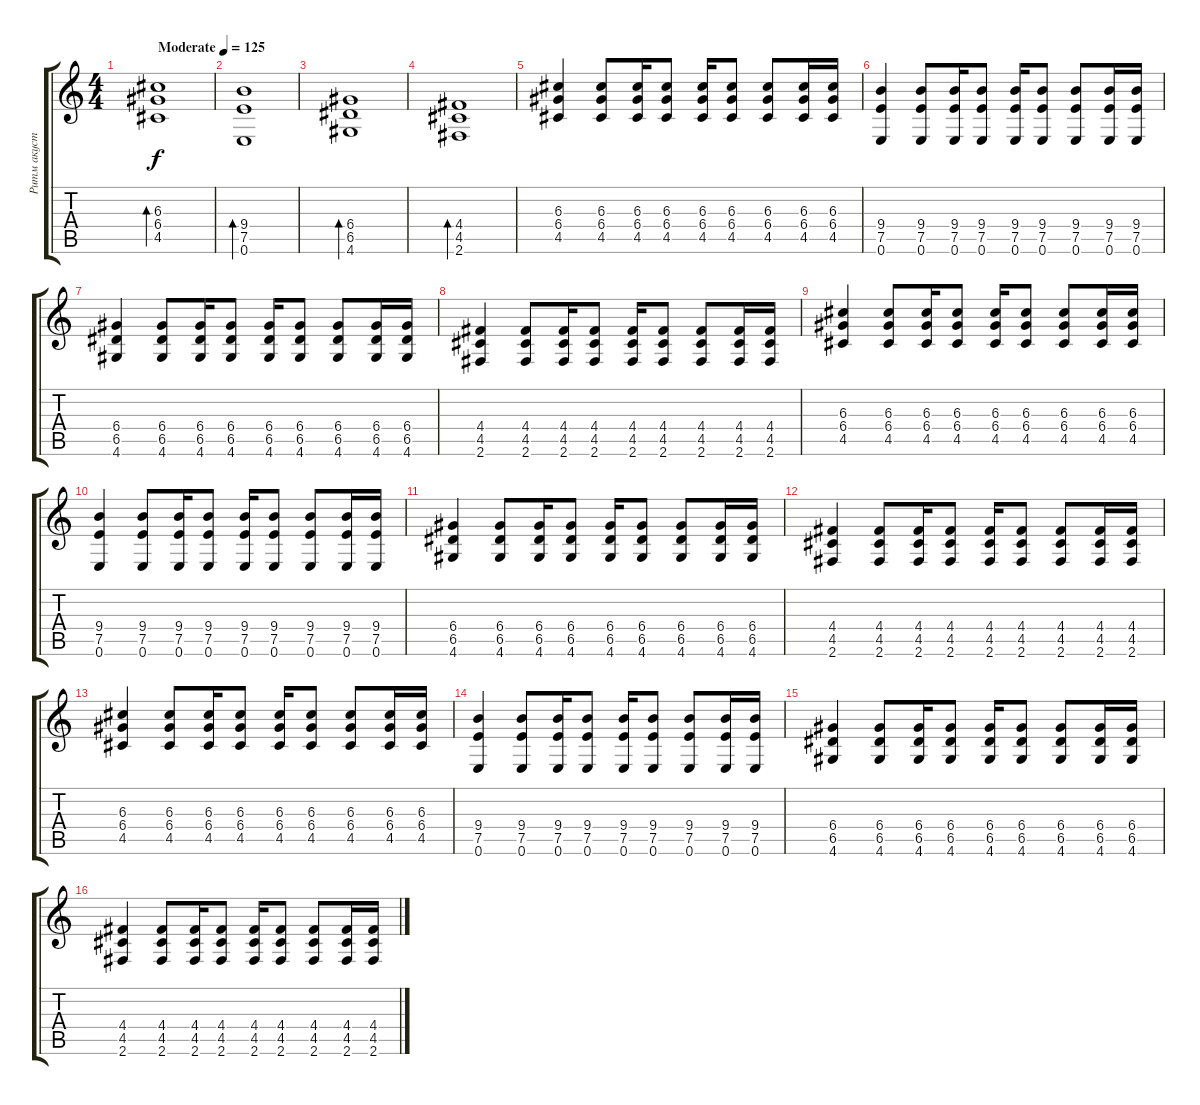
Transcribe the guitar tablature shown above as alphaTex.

\track ("Ритм акуст" "Ритм акуст") {instrument electricguitarclean}
\staff {score tabs}
\tuning (E4 B3 G3 D3 A2 E2) {hide}
\ts (4 4)
\tempo (125 "Moderate")
\clef g2
\ks c
(6.3 6.4 4.5).1{bd 240 dy f instrument electricguitarclean} |
(9.4 7.5 0.6).1{bd 240} |
(6.4 6.5 4.6).1{bd 240} |
(4.4 4.5 2.6).1{bd 240} |
(6.3 6.4 4.5).4 (6.3 6.4 4.5).8 (6.3 6.4 4.5).16 (6.3 6.4 4.5).8 (6.3 6.4 4.5).16 (6.3 6.4 4.5).8 (6.3 6.4 4.5).8 (6.3 6.4 4.5).16 (6.3 6.4 4.5).16 |
(9.4 7.5 0.6).4 (9.4 7.5 0.6).8 (9.4 7.5 0.6).16 (9.4 7.5 0.6).8 (9.4 7.5 0.6).16 (9.4 7.5 0.6).8 (9.4 7.5 0.6).8 (9.4 7.5 0.6).16 (9.4 7.5 0.6).16 |
(6.4 6.5 4.6).4 (6.4 6.5 4.6).8 (6.4 6.5 4.6).16 (6.4 6.5 4.6).8 (6.4 6.5 4.6).16 (6.4 6.5 4.6).8 (6.4 6.5 4.6).8 (6.4 6.5 4.6).16 (6.4 6.5 4.6).16 |
(4.4 4.5 2.6).4 (4.4 4.5 2.6).8 (4.4 4.5 2.6).16 (4.4 4.5 2.6).8 (4.4 4.5 2.6).16 (4.4 4.5 2.6).8 (4.4 4.5 2.6).8 (4.4 4.5 2.6).16 (4.4 4.5 2.6).16 |
(6.3 6.4 4.5).4 (6.3 6.4 4.5).8 (6.3 6.4 4.5).16 (6.3 6.4 4.5).8 (6.3 6.4 4.5).16 (6.3 6.4 4.5).8 (6.3 6.4 4.5).8 (6.3 6.4 4.5).16 (6.3 6.4 4.5).16 |
(9.4 7.5 0.6).4 (9.4 7.5 0.6).8 (9.4 7.5 0.6).16 (9.4 7.5 0.6).8 (9.4 7.5 0.6).16 (9.4 7.5 0.6).8 (9.4 7.5 0.6).8 (9.4 7.5 0.6).16 (9.4 7.5 0.6).16 |
(6.4 6.5 4.6).4 (6.4 6.5 4.6).8 (6.4 6.5 4.6).16 (6.4 6.5 4.6).8 (6.4 6.5 4.6).16 (6.4 6.5 4.6).8 (6.4 6.5 4.6).8 (6.4 6.5 4.6).16 (6.4 6.5 4.6).16 |
(4.4 4.5 2.6).4 (4.4 4.5 2.6).8 (4.4 4.5 2.6).16 (4.4 4.5 2.6).8 (4.4 4.5 2.6).16 (4.4 4.5 2.6).8 (4.4 4.5 2.6).8 (4.4 4.5 2.6).16 (4.4 4.5 2.6).16 |
(6.3 6.4 4.5).4 (6.3 6.4 4.5).8 (6.3 6.4 4.5).16 (6.3 6.4 4.5).8 (6.3 6.4 4.5).16 (6.3 6.4 4.5).8 (6.3 6.4 4.5).8 (6.3 6.4 4.5).16 (6.3 6.4 4.5).16 |
(9.4 7.5 0.6).4 (9.4 7.5 0.6).8 (9.4 7.5 0.6).16 (9.4 7.5 0.6).8 (9.4 7.5 0.6).16 (9.4 7.5 0.6).8 (9.4 7.5 0.6).8 (9.4 7.5 0.6).16 (9.4 7.5 0.6).16 |
(6.4 6.5 4.6).4 (6.4 6.5 4.6).8 (6.4 6.5 4.6).16 (6.4 6.5 4.6).8 (6.4 6.5 4.6).16 (6.4 6.5 4.6).8 (6.4 6.5 4.6).8 (6.4 6.5 4.6).16 (6.4 6.5 4.6).16 |
(4.4 4.5 2.6).4 (4.4 4.5 2.6).8 (4.4 4.5 2.6).16 (4.4 4.5 2.6).8 (4.4 4.5 2.6).16 (4.4 4.5 2.6).8 (4.4 4.5 2.6).8 (4.4 4.5 2.6).16 (4.4 4.5 2.6).16
